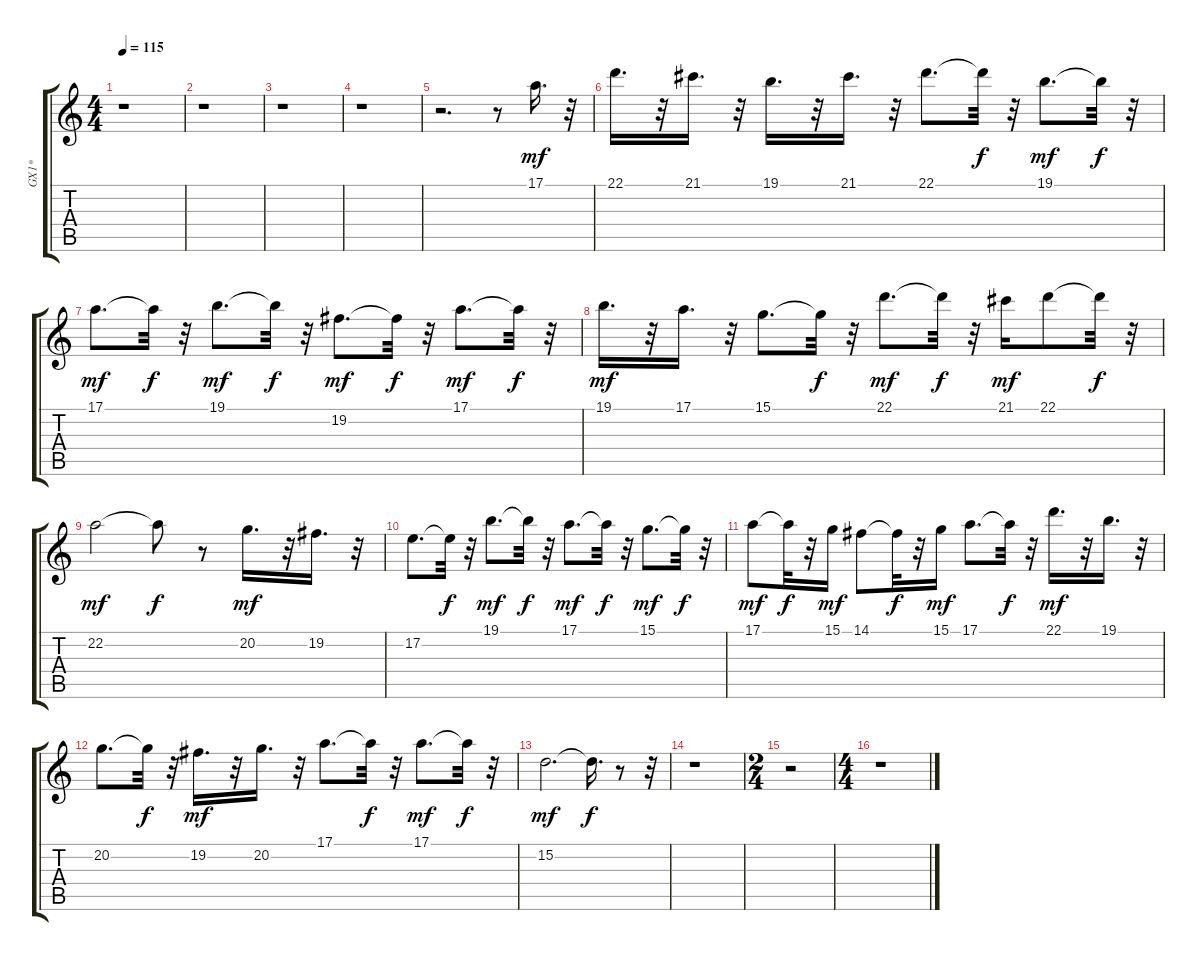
\track ("GX1*" "GX1*") {instrument lead4chiff}
\staff {score tabs}
\tuning (E4 B3 G3 D3 A2 E2) {hide}
\ts (4 4)
\tempo 115
\clef g2
\ks c
r.1{dy f} |
r.1 |
r.1 |
r.1 |
r.2{d} r.8 17.1.16{d dy mf} r.32 |
22.1.16{d} r.32 21.1.16{d} r.32 19.1.16{d} r.32 21.1.16{d} r.32 22.1.8{d} 22.1{t}.32{dy f} r.32 19.1.8{d dy mf} 19.1{t}.32{dy f} r.32 |
17.1.8{d dy mf} 17.1{t}.32{dy f} r.32 19.1.8{d dy mf} 19.1{t}.32{dy f} r.32 19.2.8{d dy mf} 19.2{t}.32{dy f} r.32 17.1.8{d dy mf} 17.1{t}.32{dy f} r.32 |
19.1.16{d dy mf} r.32 17.1.16{d} r.32 15.1.8{d} 15.1{t}.32{dy f} r.32 22.1.8{d dy mf} 22.1{t}.32{dy f} r.32 21.1.16{dy mf} 22.1.8 22.1{t}.32{dy f} r.32 |
22.2.2{dy mf} 22.2{t}.8{dy f} r.8 20.2.16{d dy mf} r.32 19.2.16{d} r.32 |
17.2.8{d} 17.2{t}.32{dy f} r.32 19.1.8{d dy mf} 19.1{t}.32{dy f} r.32 17.1.8{d dy mf} 17.1{t}.32{dy f} r.32 15.1.8{d dy mf} 15.1{t}.32{dy f} r.32 |
17.1.8{dy mf} 17.1{t}.32{dy f} r.32 15.1.16{dy mf} 14.1.8 14.1{t}.32{dy f} r.32 15.1.16{dy mf} 17.1.8{d} 17.1{t}.32{dy f} r.32 22.1.16{d dy mf} r.32 19.1.16{d} r.32 |
20.2.8{d} 20.2{t}.32{dy f} r.32 19.2.16{d dy mf} r.32 20.2.16{d} r.32 17.1.8{d} 17.1{t}.32{dy f} r.32 17.1.8{d dy mf} 17.1{t}.32{dy f} r.32 |
15.2.2{d dy mf} 15.2{t}.16{d dy f} r.8 r.32 |
r.1 |
\ts (2 4)
r.2 |
\ts (4 4)
r.1
